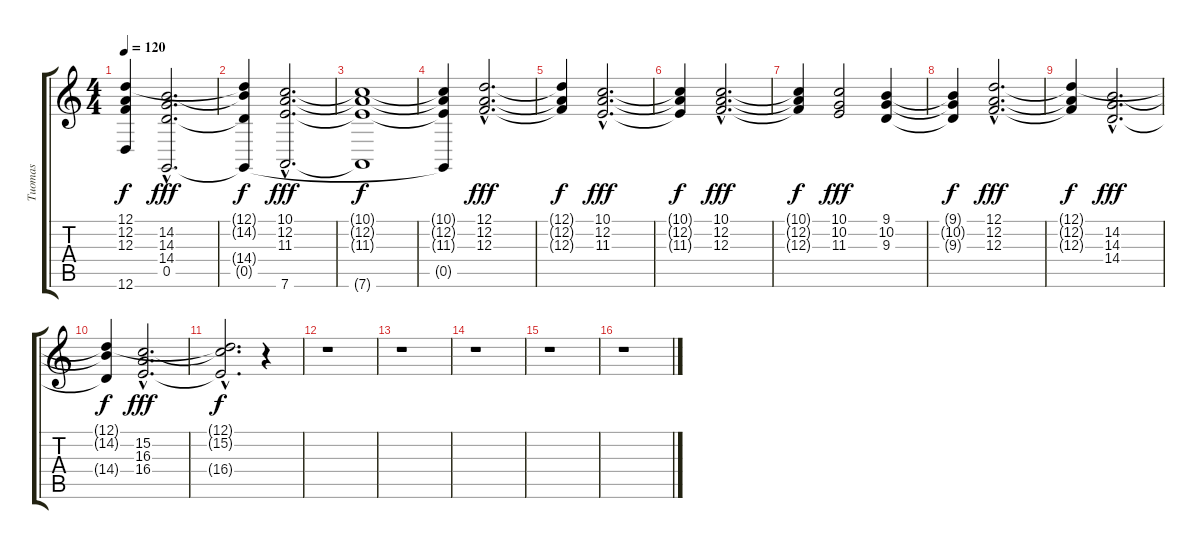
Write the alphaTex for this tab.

\track ("Tuomas" "Tuomas") {instrument pad2warm}
\staff {score tabs}
\tuning (D4 A3 F3 C3 G2 D2) {hide}
\ts (4 4)
\tempo 120
\clef g2
\ks c
(12.1{t} 12.2{t} 12.3{t} 12.6{t}).4{dy f} (14.2{hac} 14.3{hac} 14.4{hac} 0.5{hac}).2{d dy fff} |
(12.1{t} 14.2{t} 14.4{t} 0.5{t}).4{dy f} (10.1{hac} 12.2{hac} 11.3{hac} 7.6{hac}).2{d dy fff} |
(10.1{t} 12.2{t} 11.3{t} 7.6{t}).1{dy f} |
(10.1{t} 12.2{t} 11.3{t} 0.5{t}).4 (12.1{hac} 12.2{hac} 12.3{hac}).2{d dy fff} |
(12.1{t} 12.2{t} 12.3{t}).4{dy f} (10.1{hac} 12.2{hac} 11.3{hac}).2{d dy fff} |
(10.1{t} 12.2{t} 11.3{t}).4{dy f} (10.1{hac} 12.2{hac} 12.3{hac}).2{d dy fff} |
(10.1{t} 12.2{t} 12.3{t}).4{dy f} (10.1 10.2 11.3).2{dy fff} (9.1 10.2 9.3).4 |
(9.1{t} 10.2{t} 9.3{t}).4{dy f} (12.1{hac} 12.2{hac} 12.3{hac}).2{d dy fff} |
(12.1{t} 12.2{t} 12.3{t}).4{dy f} (14.2{hac} 14.3{hac} 14.4{hac}).2{d dy fff} |
(12.1{t} 14.2{t} 14.4{t}).4{dy f} (15.2{hac} 16.3{hac} 16.4{hac}).2{d dy fff} |
(12.1{hac t} 15.2{hac t} 16.4{hac t}).2{d dy f} r.4 |
r.1 |
r.1 |
r.1 |
r.1 |
r.1
